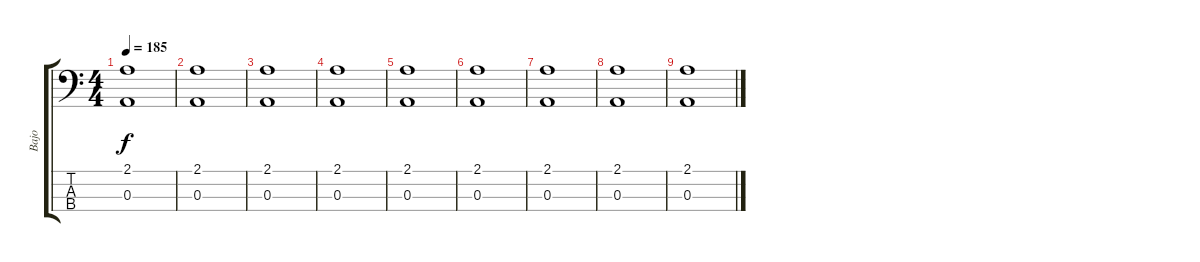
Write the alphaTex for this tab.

\track ("Bajo" "Bajo") {instrument electricbasspick}
\staff {score tabs}
\tuning (G2 D2 A1 E1) {hide}
\ts (4 4)
\tempo 185
\clef f4
\ks c
(2.1 0.3).1{dy f} |
(2.1 0.3).1{volume 12} |
(2.1 0.3).1{volume 10} |
(2.1 0.3).1{volume 9} |
(2.1 0.3).1{volume 7} |
(2.1 0.3).1{volume 6} |
(2.1 0.3).1{volume 4} |
(2.1 0.3).1{volume 3} |
(2.1 0.3).1{volume 2}
